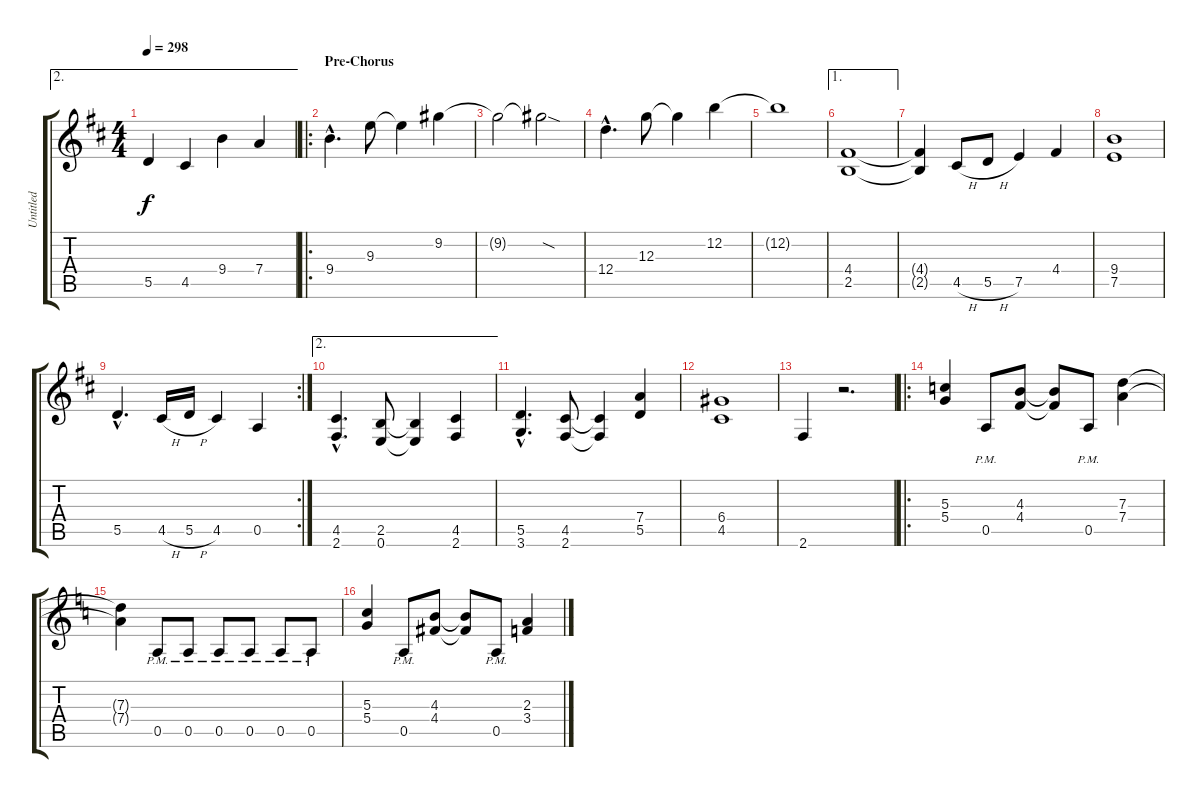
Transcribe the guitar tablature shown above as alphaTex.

\track ("Untitled" "Untitled") {instrument distortionguitar}
\staff {score tabs}
\tuning (E4 B3 G3 D3 A2 E2) {hide}
\ae 2
\ts (4 4)
\tempo 298
\clef g2
\ks d
5.5.4{dy f} 4.5.4 9.4.4 7.4.4 |
\ro
\section ("" "Pre-Chorus")
9.4{hac}.4{d} 9.3.8 9.3{t}.4 9.2.4 |
9.2{t}.2 9.2{sod t}.2 |
12.4{hac}.4{d} 12.3.8 12.3{t}.4 12.2.4 |
12.2{t}.1 |
\ae 1
(4.4 2.5).1 |
(4.4{t} 2.5{t}).4 4.5{h}.8 5.5{h}.8 7.5.4 4.4.4 |
(9.4 7.5).1 |
\rc 2
5.5{hac}.4{d} 4.5{h}.16 5.5{h}.16 4.5.4 0.5.4 |
\ae 2
(4.5{hac} 2.6{hac}).4{d} (2.5 0.6).8 (2.5{t} 0.6{t}).4 (4.5 2.6).4 |
(5.5{hac} 3.6{hac}).4{d} (4.5 2.6).8 (4.5{t} 2.6{t}).4 (7.4 5.5).4 |
(6.4 4.5).1 |
2.6.4 r.2{d} |
\ro
(5.3 5.4).4 0.5{pm}.8 (4.3 4.4).8 (4.3{t} 4.4{t}).8 0.5{pm}.8 (7.3 7.4).4 |
\ks c
(7.3{t} 7.4{t}).4 0.5{pm}.8 0.5{pm}.8 0.5{pm}.8 0.5{pm}.8 0.5{pm}.8 0.5{pm}.8 |
(5.3 5.4).4 0.5{pm}.8 (4.3 4.4).8 (4.3{t} 4.4{t}).8 0.5{pm}.8 (2.3 3.4).4
